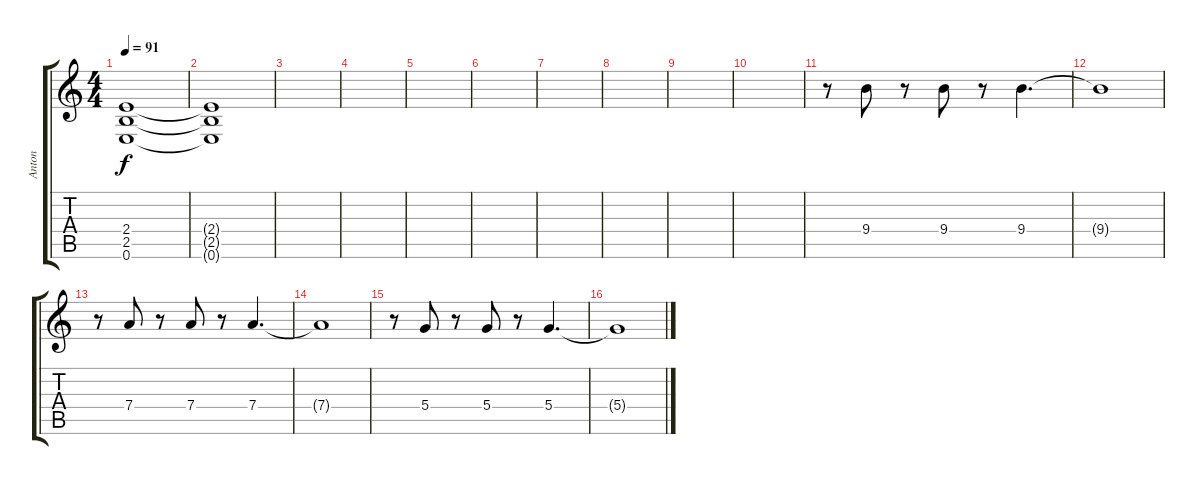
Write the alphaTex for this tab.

\track ("Anton" "Anton") {instrument acousticguitarsteel}
\staff {score tabs}
\tuning (E4 B3 G3 D3 A2 E2) {hide}
\ts (4 4)
\tempo 91
\clef g2
\ks c
(2.4{t} 2.5{t} 0.6{t}).1{dy f} |
(2.4{t} 2.5{t} 0.6{t}).1 |
|
|
|
|
|
|
|
|
r.8 9.4.8 r.8 9.4.8 r.8 9.4.4{d} |
9.4{t}.1 |
r.8 7.4.8 r.8 7.4.8 r.8 7.4.4{d} |
7.4{t}.1 |
r.8 5.4.8 r.8 5.4.8 r.8 5.4.4{d} |
5.4{t}.1
